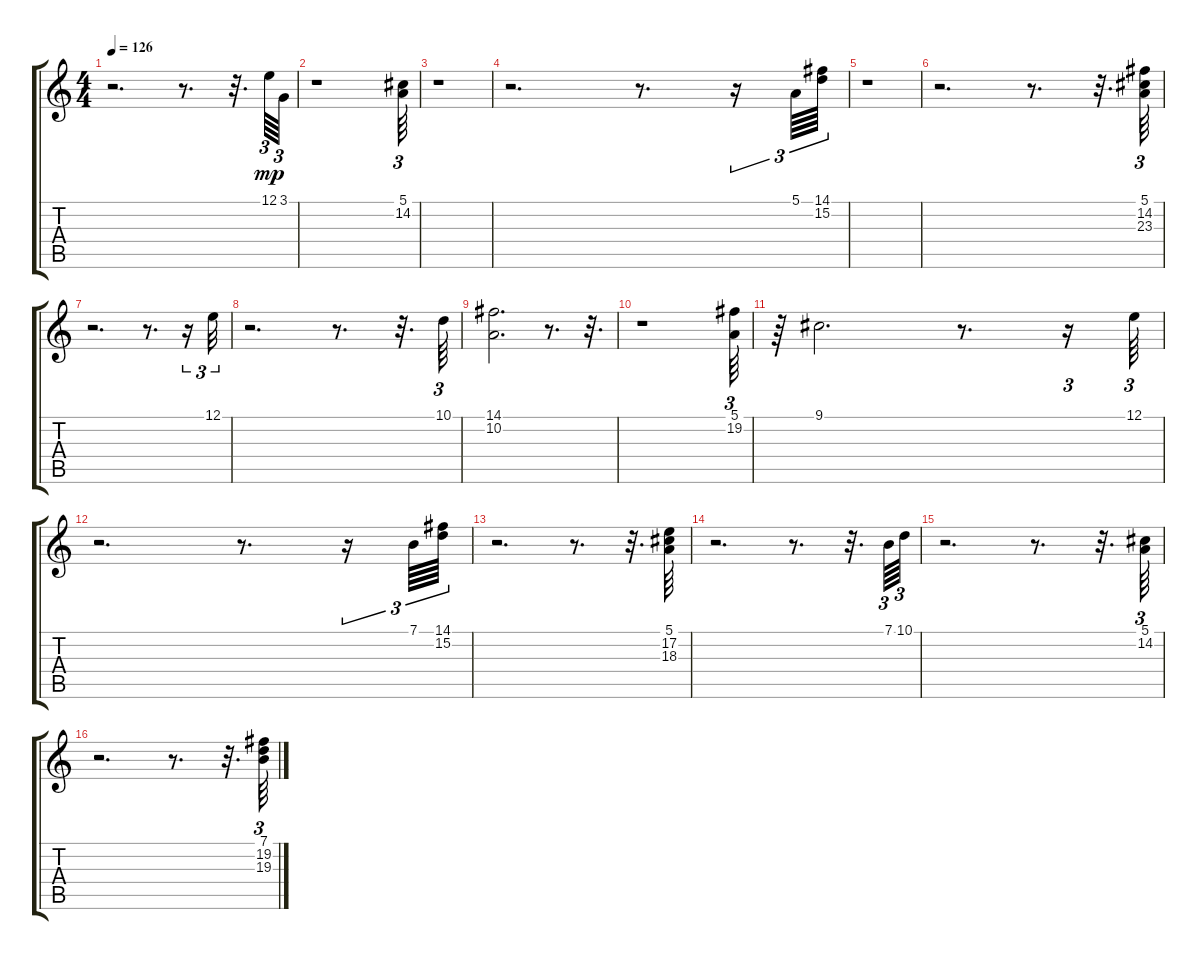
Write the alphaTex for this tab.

\track "" {instrument stringensemble1}
\staff {score tabs}
\tuning (E4 B3 G3 D3 A2 E2) {hide}
\ts (4 4)
\tempo 126
\clef g2
\ks c
r.2{d dy mp} r.8{d} r.32{d} 12.1.64{tu (3 2)} 3.1.64{tu (3 2)} |
r.1 (5.1 14.2).64{tu (3 2)} |
r.1 |
r.2{d} r.8{d} r.16{tu (3 2)} 5.1.64{tu (3 2)} (14.1 15.2).64{tu (3 2)} |
r.1 |
r.2{d} r.8{d} r.32{d} (5.1 14.2 23.3).64{tu (3 2)} |
r.2{d} r.8{d} r.16{tu (3 2)} 12.1.32{tu (3 2)} |
r.2{d} r.8{d} r.32{d} 10.1.64{tu (3 2)} |
(14.1 10.2).2{d} r.8{d} r.32{d} |
r.1 (5.1 19.2).64{tu (3 2)} |
r.64 9.1.2{d} r.8{d} r.16{tu (3 2)} 12.1.64{tu (3 2)} |
r.2{d} r.8{d} r.16{tu (3 2)} 7.1.64{tu (3 2)} (14.1 15.2).64{tu (3 2)} |
r.2{d} r.8{d} r.32{d} (5.1 17.2 18.3).64 |
r.2{d} r.8{d} r.32{d} 7.1.64{tu (3 2)} 10.1.64{tu (3 2)} |
r.2{d} r.8{d} r.32{d} (5.1 14.2).64{tu (3 2)} |
r.2{d} r.8{d} r.32{d} (7.1 19.2 19.3).64{tu (3 2)}
